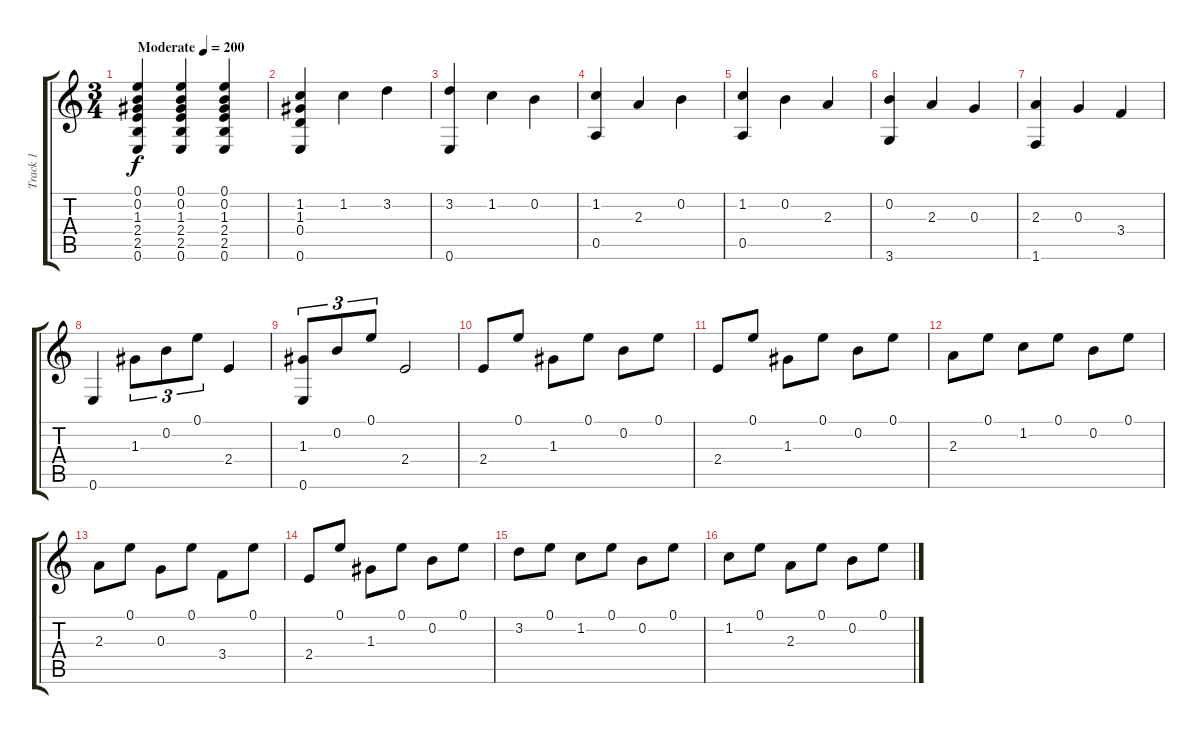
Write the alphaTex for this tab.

\track ("Track 1" "Track 1") {instrument acousticguitarnylon}
\staff {score tabs}
\tuning (E4 B3 G3 D3 A2 E2) {hide}
\ts (3 4)
\tempo (200 "Moderate")
\clef g2
\ks c
(0.1 0.2 1.3 2.4 2.5 0.6).4{dy f instrument acousticguitarnylon} (0.1 0.2 1.3 2.4 2.5 0.6).4 (0.1 0.2 1.3 2.4 2.5 0.6).4 |
(1.2 1.3 0.4 0.6).4 1.2.4 3.2.4 |
(3.2 0.6).4 1.2.4 0.2.4 |
(1.2 0.5).4 2.3.4 0.2.4 |
(1.2 0.5).4 0.2.4 2.3.4 |
(0.2 3.6).4 2.3.4 0.3.4 |
(2.3 1.6).4 0.3.4 3.4.4 |
0.6.4 1.3.8{tu (3 2)} 0.2.8{tu (3 2)} 0.1.8{tu (3 2)} 2.4.4 |
(1.3 0.6).8{tu (3 2)} 0.2.8{tu (3 2)} 0.1.8{tu (3 2)} 2.4.2 |
2.4.8 0.1.8 1.3.8 0.1.8 0.2.8 0.1.8 |
2.4.8 0.1.8 1.3.8 0.1.8 0.2.8 0.1.8 |
2.3.8 0.1.8 1.2.8 0.1.8 0.2.8 0.1.8 |
2.3.8 0.1.8 0.3.8 0.1.8 3.4.8 0.1.8 |
2.4.8 0.1.8 1.3.8 0.1.8 0.2.8 0.1.8 |
3.2.8 0.1.8 1.2.8 0.1.8 0.2.8 0.1.8 |
1.2.8 0.1.8 2.3.8 0.1.8 0.2.8 0.1.8
